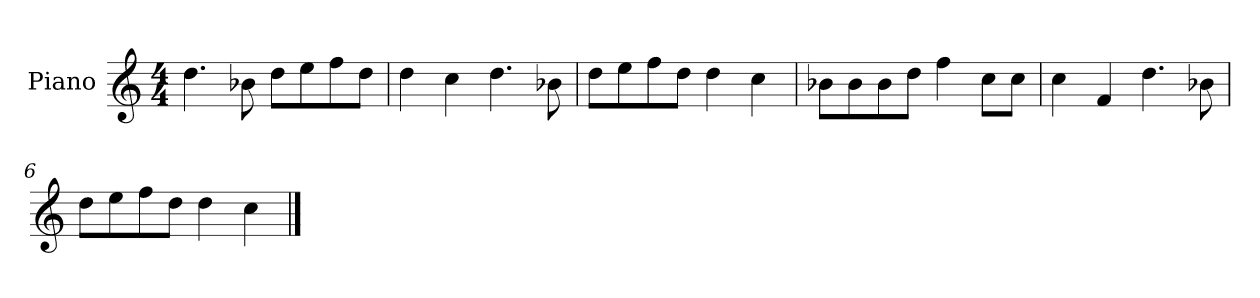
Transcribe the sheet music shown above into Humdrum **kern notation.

**kern
*part1
*staff1
*I"Piano
*I'P-no
*clefG2
*k[]
*M4/4
*MM90
=1
4.dd\
8b-X\
8dd\L
8ee\
8ff\
8dd\J
=2
4dd\
4cc\
4.dd\
8b-X\
=3
8dd\L
8ee\
8ff\
8dd\J
4dd\
4cc\
=4
8b-X\L
8b-\
8b-\
8dd\J
4ff\
8cc\L
8cc\J
=5
4cc\
4f/
4.dd\
8b-X\
=6
8dd\L
8ee\
8ff\
8dd\J
4dd\
4cc\
==
*-
